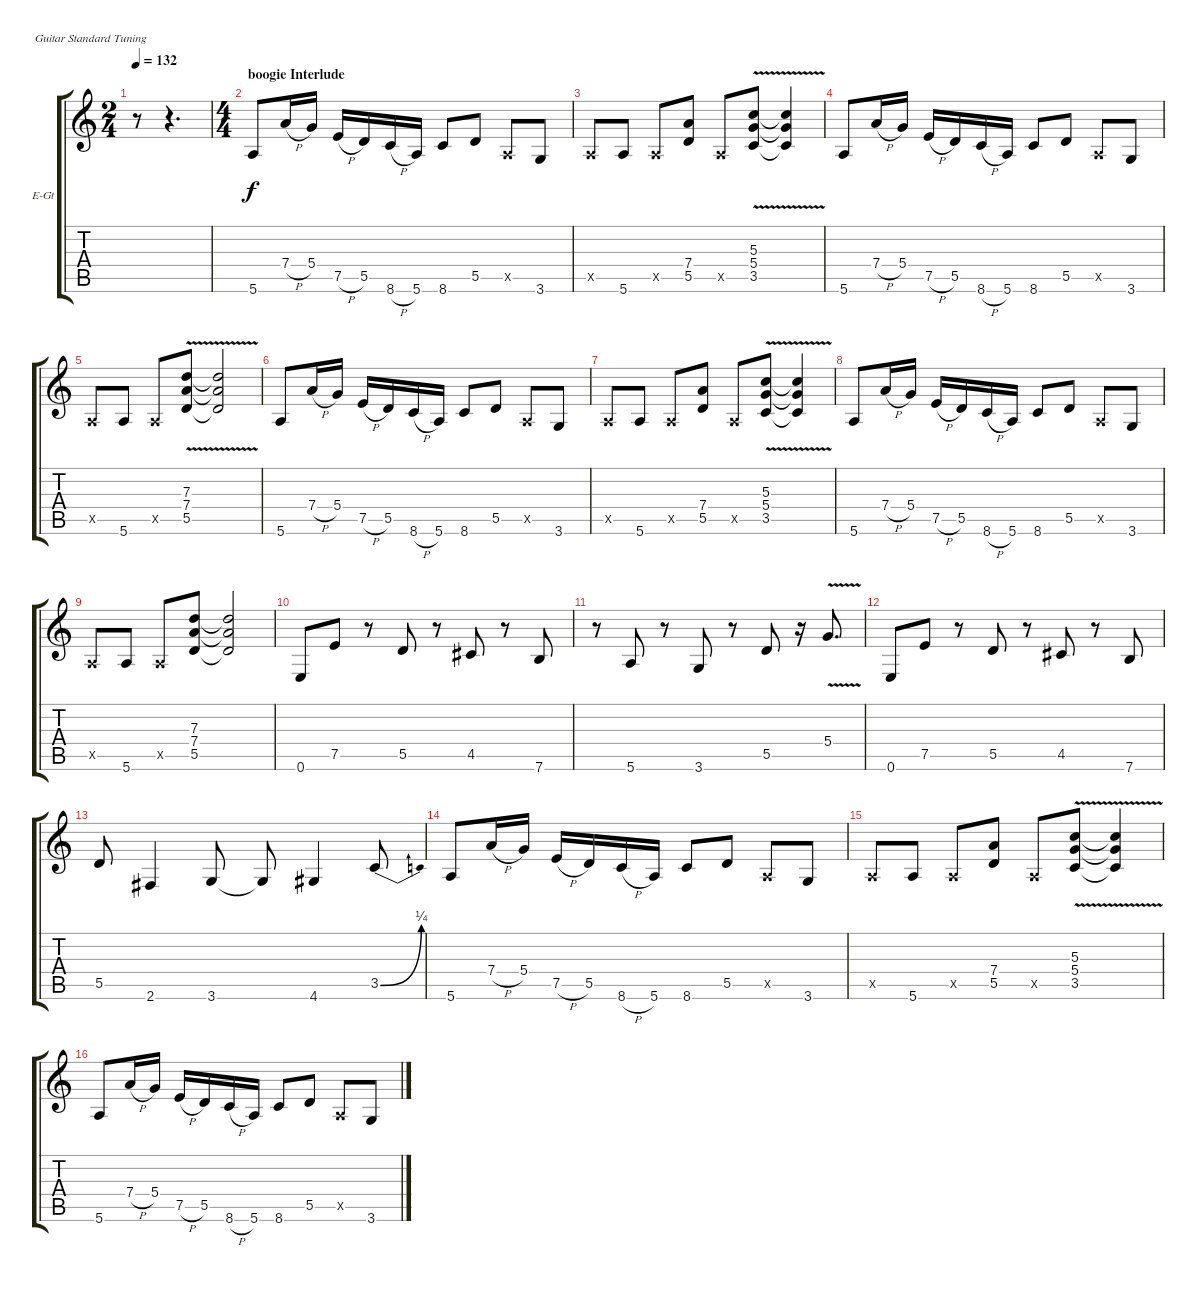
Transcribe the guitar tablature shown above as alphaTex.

\bracketExtendMode groupsimilarinstruments
\firstSystemTrackNameOrientation horizontal
\otherSystemsTrackNameOrientation horizontal
\track ("rhythm guitar" "E-Gt") {multiBarRest instrument electricguitarmuted}
\staff {score tabs}
\tuning (E4 B3 G3 D3 A2 E2)
\ts (2 4)
\tempo 132
\clef g2
\ks c
r.8{dy f} r.4{d} |
\ts (4 4)
\section ("" "boogie Interlude")
5.6.8 7.4{h}.16 5.4.16 7.5{h}.16 5.5.16 8.6{h}.16 5.6.16 8.6.8 5.5.8 0.5{x}.8 3.6.8 |
0.5{x}.8 5.6.8 0.5{x}.8 (7.4 5.5).8 0.5{x}.8 (5.3{v} 5.4{v} 3.5{v}).8 (5.3{v t} 5.4{v t} 3.5{v t}).4 |
5.6.8 7.4{h}.16 5.4.16 7.5{h}.16 5.5.16 8.6{h}.16 5.6.16 8.6.8 5.5.8 0.5{x}.8 3.6.8 |
0.5{x}.8 5.6.8 0.5{x}.8 (7.3{v} 7.4{v} 5.5{v}).8 (7.3{v t} 7.4{v t} 5.5{v t}).2 |
5.6.8 7.4{h}.16 5.4.16 7.5{h}.16 5.5.16 8.6{h}.16 5.6.16 8.6.8 5.5.8 0.5{x}.8 3.6.8 |
0.5{x}.8 5.6.8 0.5{x}.8 (7.4 5.5).8 0.5{x}.8 (5.3{v} 5.4{v} 3.5{v}).8 (5.3{v t} 5.4{v t} 3.5{v t}).4 |
5.6.8 7.4{h}.16 5.4.16 7.5{h}.16 5.5.16 8.6{h}.16 5.6.16 8.6.8 5.5.8 0.5{x}.8 3.6.8 |
0.5{x}.8 5.6.8 0.5{x}.8 (7.3 7.4 5.5).8 (7.3{t} 7.4{t} 5.5{t}).2 |
0.6.8 7.5.8 r.8 5.5.8 r.8 4.5.8 r.8 7.6.8 |
r.8 5.6.8 r.8 3.6.8 r.8 5.5.8 r.16 5.4{v}.8{d} |
0.6.8 7.5.8 r.8 5.5.8 r.8 4.5.8 r.8 7.6.8 |
5.5.8 2.6.4 3.6.8 3.6{t}.8 4.6.4 3.5{be (bend 0 0 60 1)}.8 |
5.6.8 7.4{h}.16 5.4.16 7.5{h}.16 5.5.16 8.6{h}.16 5.6.16 8.6.8 5.5.8 0.5{x}.8 3.6.8 |
0.5{x}.8 5.6.8 0.5{x}.8 (7.4 5.5).8 0.5{x}.8 (5.3{v} 5.4{v} 3.5{v}).8 (5.3{v t} 5.4{v t} 3.5{v t}).4 |
5.6.8 7.4{h}.16 5.4.16 7.5{h}.16 5.5.16 8.6{h}.16 5.6.16 8.6.8 5.5.8 0.5{x}.8 3.6.8
